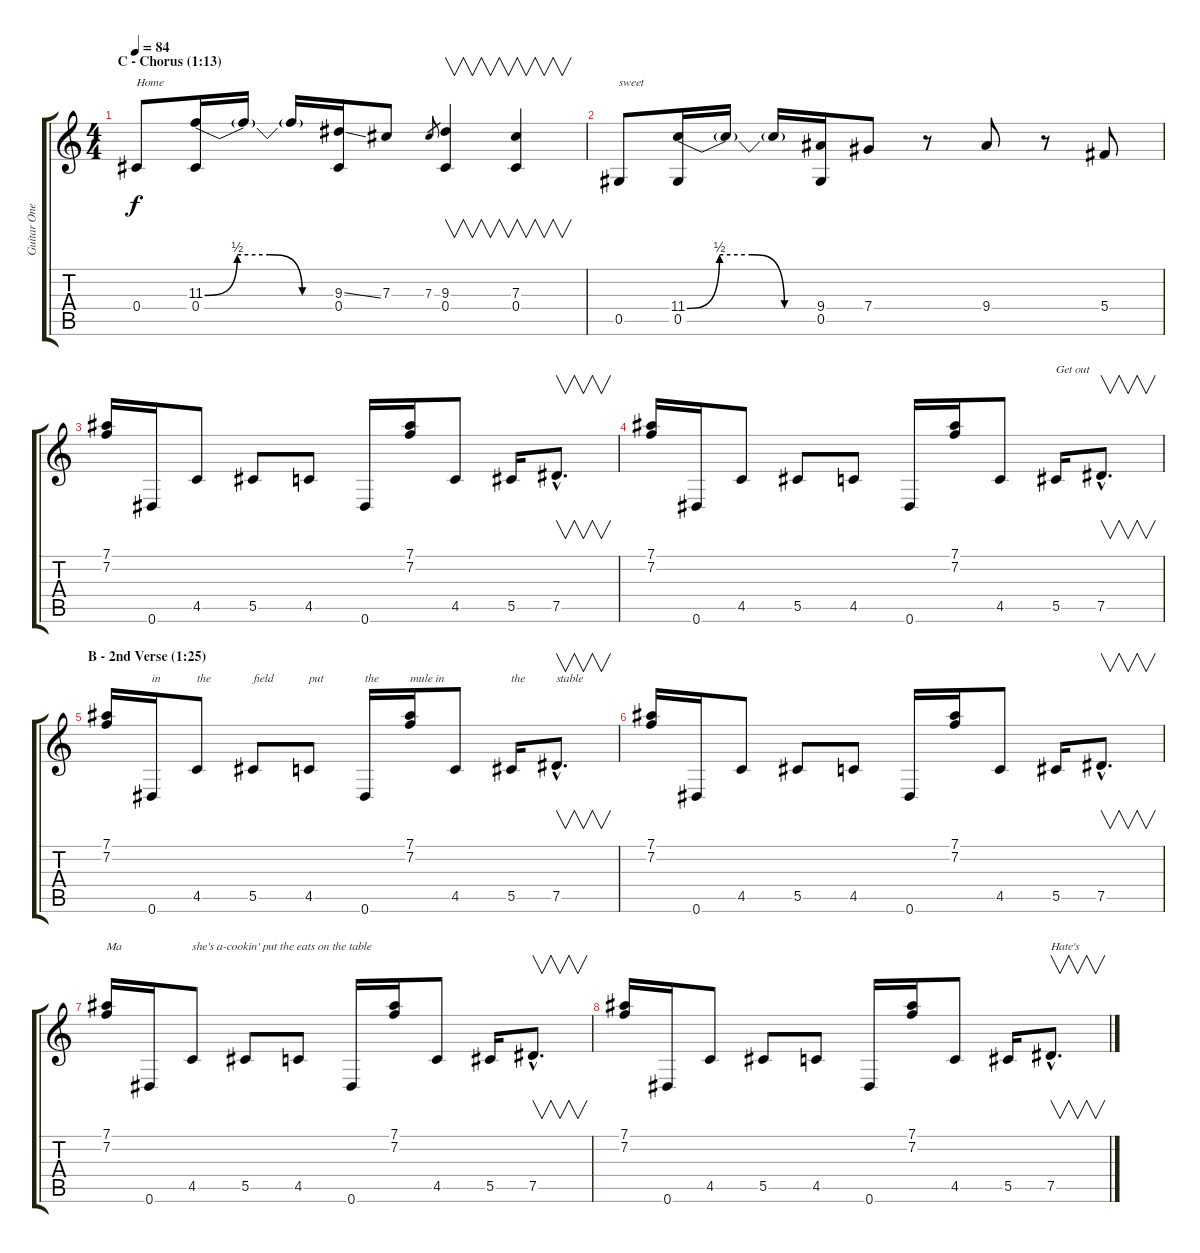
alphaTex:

\track ("Guitar One" "Guitar One") {instrument distortionguitar}
\staff {score tabs}
\tuning (Eb4 Bb3 Gb3 Db3 Ab2 Eb2) {hide}
\ts (4 4)
\section ("" "C - Chorus (1:13)")
\tempo 84
\clef g2
\ks c
0.4.8{txt "Home" dy f} (11.3{be (custom 0 0 15 2 30 2 45 0 60 0)} 0.4).16 11.3{t}.16 11.3{t}.16 (9.3{ss} 0.4).16 7.3.8 7.3.8{gr} (9.3 0.4).4{v} (7.3 0.4).4{v} |
0.5.8{txt "sweet"} (11.4{be (custom 0 0 15 2 30 2 45 0 60 0)} 0.5).16 11.4{t}.16 11.4{t}.16 (9.4 0.5).16 7.4.8 r.8 9.4.8 r.8 5.4.8 |
(7.1 7.2).16 0.6.16 4.5.8 5.5.8 4.5.8 0.6.16 (7.1 7.2).16 4.5.8 5.5.16 7.5{hac}.8{v d} |
(7.1 7.2).16 0.6.16 4.5.8 5.5.8 4.5.8 0.6.16 (7.1 7.2).16 4.5.8 5.5.16{txt "Get out"} 7.5{hac}.8{v d} |
\section ("" "B - 2nd Verse (1:25)")
(7.1 7.2).16 0.6.16{txt "in"} 4.5.8{txt "the"} 5.5.8{txt "field"} 4.5.8{txt "put"} 0.6.16{txt "the"} (7.1 7.2).16{txt "mule in"} 4.5.8 5.5.16{txt "the"} 7.5{hac}.8{v d txt "stable"} |
(7.1 7.2).16 0.6.16 4.5.8 5.5.8 4.5.8 0.6.16 (7.1 7.2).16 4.5.8 5.5.16 7.5{hac}.8{v d} |
(7.1 7.2).16{txt "Ma"} 0.6.16 4.5.8{txt "she's a-cookin' put the eats on the table"} 5.5.8 4.5.8 0.6.16 (7.1 7.2).16 4.5.8 5.5.16 7.5{hac}.8{v d} |
(7.1 7.2).16 0.6.16 4.5.8 5.5.8 4.5.8 0.6.16 (7.1 7.2).16 4.5.8 5.5.16 7.5{hac}.8{v d txt "Hate's"}
